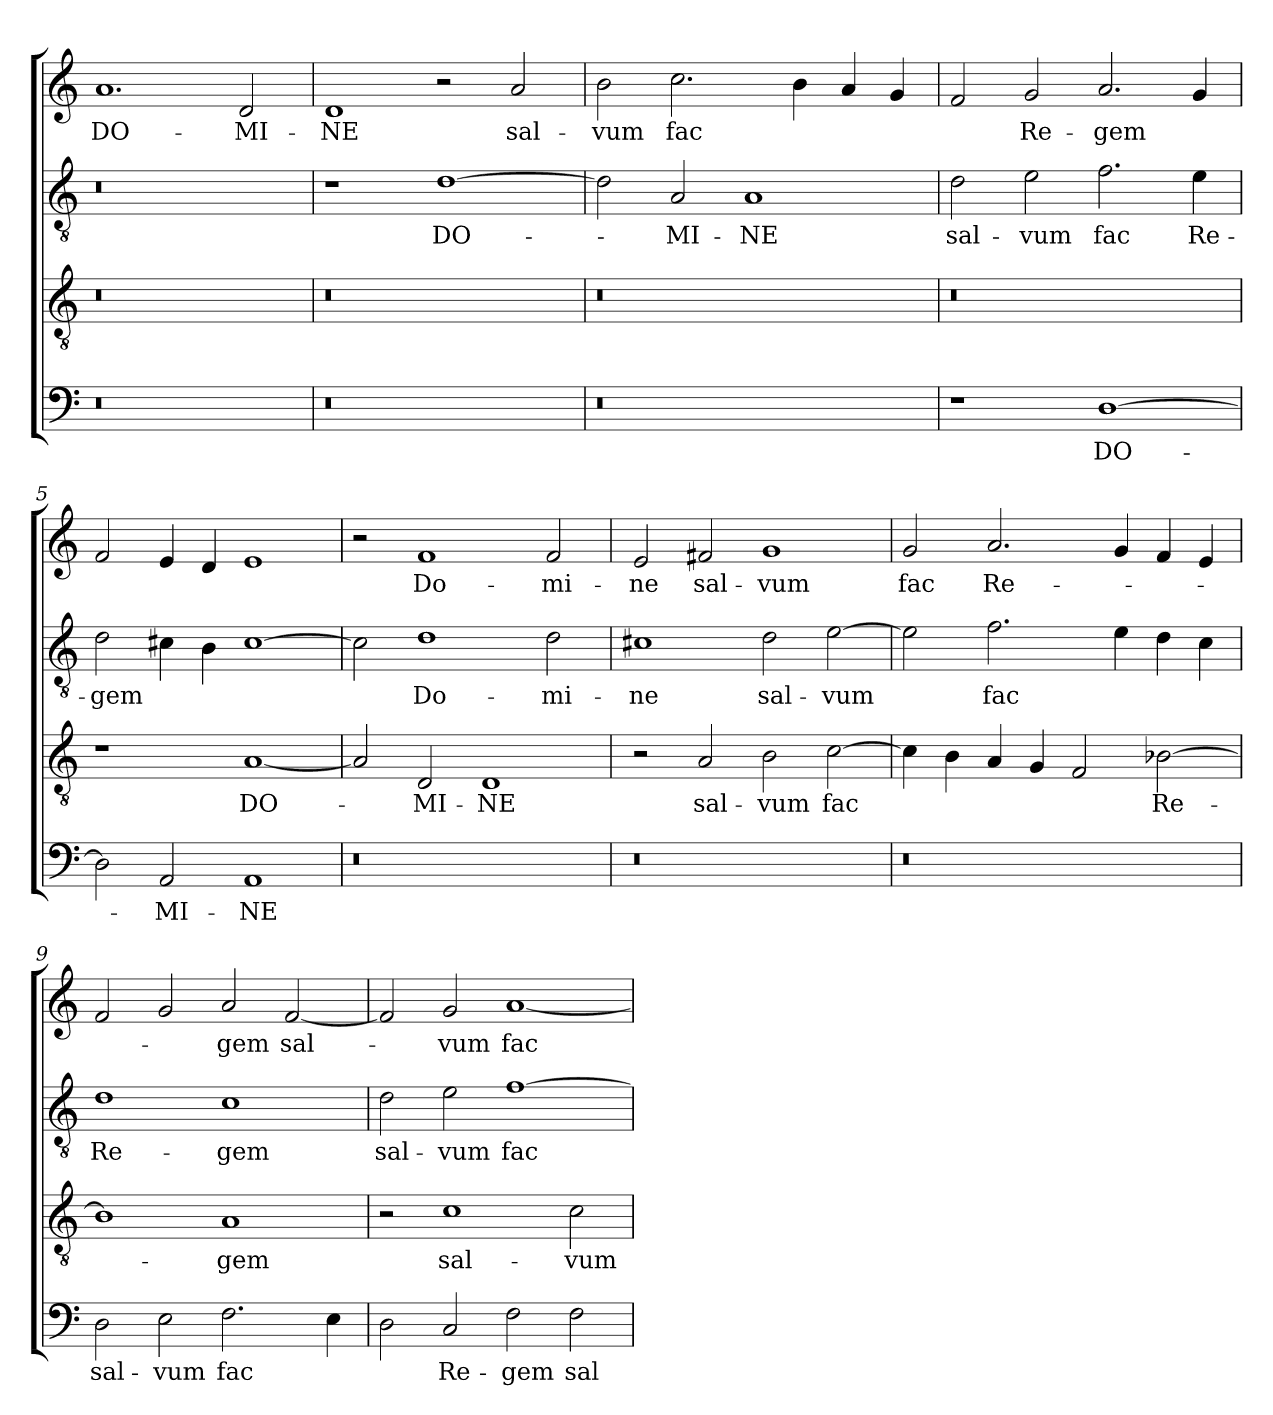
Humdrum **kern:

**kern	**text	**kern	**text	**kern	**text	**kern	**text
*part4	*part4	*part3	*part3	*part2	*part2	*part1	*part1
*staff4	*staff4	*staff3	*staff3	*staff2	*staff2	*staff1	*staff1
*clefF4	*	*clefGv2	*	*clefGv2	*	*clefG2	*
*k[]	*	*k[]	*	*k[]	*	*k[]	*
=1	=1	=1	=1	=1	=1	=1	=1
0r	.	0r	.	0r	.	1.a	DO-
.	.	.	.	.	.	2d	-MI-
=2	=2	=2	=2	=2	=2	=2	=2
0r	.	0r	.	1r	.	1d	-NE
.	.	.	.	[1d	DO-	2r	.
.	.	.	.	.	.	2a	sal-
=3	=3	=3	=3	=3	=3	=3	=3
0r	.	0r	.	2d]	.	2b	-vum
.	.	.	.	2A	-MI-	2.cc	fac
.	.	.	.	1A	-NE	.	.
.	.	.	.	.	.	4b	.
.	.	.	.	.	.	4a	.
.	.	.	.	.	.	4g	.
=4	=4	=4	=4	=4	=4	=4	=4
1r	.	0r	.	2d	sal-	2f	.
.	.	.	.	2e	-vum	2g	Re-
[1D	DO-	.	.	2.f	fac	2.a	-gem
.	.	.	.	4e	Re-	4g	.
=5	=5	=5	=5	=5	=5	=5	=5
2D]	.	1r	.	2d	-gem	2f	.
2AA	-MI-	.	.	4c#X	.	4e	.
.	.	.	.	4B	.	4d	.
1AA	-NE	[1A	DO-	[1c#	.	1e	.
!!LO:LB:g=z
=6	=6	=6	=6	=6	=6	=6	=6
0r	.	2A]	.	2c#]	.	2r	.
.	.	2D	-MI-	1d	Do-	1f	Do-
.	.	1D	-NE	.	.	.	.
.	.	.	.	2d	-mi-	2f	-mi-
=7	=7	=7	=7	=7	=7	=7	=7
0r	.	2r	.	1c#X	-ne	2e	-ne
.	.	2A	sal-	.	.	2f#X	sal-
.	.	2B	-vum	2d	sal-	1g	-vum
.	.	[2c	fac	[2e	-vum	.	.
=8	=8	=8	=8	=8	=8	=8	=8
0r	.	4c]	.	2e]	.	2g	fac
.	.	4B	.	.	.	.	.
.	.	4A	.	2.f	fac	2.a	Re-
.	.	4G	.	.	.	.	.
.	.	2F	.	.	.	.	.
.	.	.	.	4e	.	4g	.
.	.	[2B-X	Re-	4d	.	4f	.
.	.	.	.	4c	.	4e	.
=9	=9	=9	=9	=9	=9	=9	=9
2D	sal-	1B-]	.	1d	Re-	2f	.
2E	-vum	.	.	.	.	2g	.
2.F	fac	1A	-gem	1c	-gem	2a	-gem
.	.	.	.	.	.	[2f	sal-
4E	.	.	.	.	.	.	.
=10	=10	=10	=10	=10	=10	=10	=10
2D	.	2r	.	2d	sal-	2f]	.
2C	Re-	1c	sal-	2e	-vum	2g	-vum
2F	-gem	.	.	[1f	fac	[1a	fac
2F	sal-	2c	-vum	.	.	.	.
=	=	=	=	=	=	=	=
*-	*-	*-	*-	*-	*-	*-	*-
